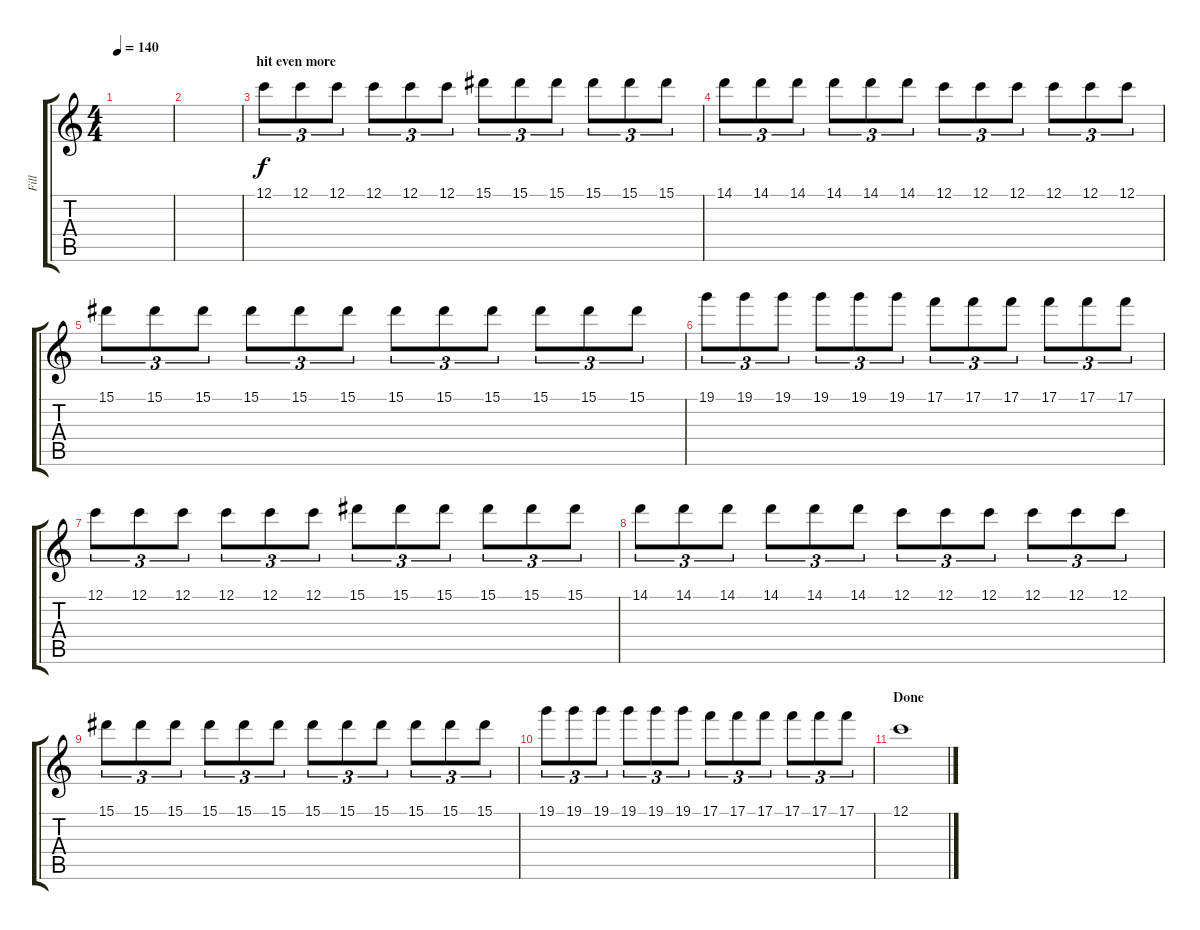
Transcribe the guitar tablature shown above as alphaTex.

\track ("Fill" "Fill") {instrument distortionguitar}
\staff {score tabs}
\tuning (C4 G3 Eb3 Bb2 F2 C2) {hide}
\ts (4 4)
\tempo 140
\clef g2
\ks c
|
|
\section ("" "hit even more")
12.1.8{tu (3 2)} 12.1.8{tu (3 2)} 12.1.8{tu (3 2)} 12.1.8{tu (3 2)} 12.1.8{tu (3 2)} 12.1.8{tu (3 2)} 15.1.8{tu (3 2)} 15.1.8{tu (3 2)} 15.1.8{tu (3 2)} 15.1.8{tu (3 2)} 15.1.8{tu (3 2)} 15.1.8{tu (3 2)} |
14.1.8{tu (3 2)} 14.1.8{tu (3 2)} 14.1.8{tu (3 2)} 14.1.8{tu (3 2)} 14.1.8{tu (3 2)} 14.1.8{tu (3 2)} 12.1.8{tu (3 2)} 12.1.8{tu (3 2)} 12.1.8{tu (3 2)} 12.1.8{tu (3 2)} 12.1.8{tu (3 2)} 12.1.8{tu (3 2)} |
15.1.8{tu (3 2)} 15.1.8{tu (3 2)} 15.1.8{tu (3 2)} 15.1.8{tu (3 2)} 15.1.8{tu (3 2)} 15.1.8{tu (3 2)} 15.1.8{tu (3 2)} 15.1.8{tu (3 2)} 15.1.8{tu (3 2)} 15.1.8{tu (3 2)} 15.1.8{tu (3 2)} 15.1.8{tu (3 2)} |
19.1.8{tu (3 2)} 19.1.8{tu (3 2)} 19.1.8{tu (3 2)} 19.1.8{tu (3 2)} 19.1.8{tu (3 2)} 19.1.8{tu (3 2)} 17.1.8{tu (3 2)} 17.1.8{tu (3 2)} 17.1.8{tu (3 2)} 17.1.8{tu (3 2)} 17.1.8{tu (3 2)} 17.1.8{tu (3 2)} |
12.1.8{tu (3 2)} 12.1.8{tu (3 2)} 12.1.8{tu (3 2)} 12.1.8{tu (3 2)} 12.1.8{tu (3 2)} 12.1.8{tu (3 2)} 15.1.8{tu (3 2)} 15.1.8{tu (3 2)} 15.1.8{tu (3 2)} 15.1.8{tu (3 2)} 15.1.8{tu (3 2)} 15.1.8{tu (3 2)} |
14.1.8{tu (3 2)} 14.1.8{tu (3 2)} 14.1.8{tu (3 2)} 14.1.8{tu (3 2)} 14.1.8{tu (3 2)} 14.1.8{tu (3 2)} 12.1.8{tu (3 2)} 12.1.8{tu (3 2)} 12.1.8{tu (3 2)} 12.1.8{tu (3 2)} 12.1.8{tu (3 2)} 12.1.8{tu (3 2)} |
15.1.8{tu (3 2)} 15.1.8{tu (3 2)} 15.1.8{tu (3 2)} 15.1.8{tu (3 2)} 15.1.8{tu (3 2)} 15.1.8{tu (3 2)} 15.1.8{tu (3 2)} 15.1.8{tu (3 2)} 15.1.8{tu (3 2)} 15.1.8{tu (3 2)} 15.1.8{tu (3 2)} 15.1.8{tu (3 2)} |
19.1.8{tu (3 2)} 19.1.8{tu (3 2)} 19.1.8{tu (3 2)} 19.1.8{tu (3 2)} 19.1.8{tu (3 2)} 19.1.8{tu (3 2)} 17.1.8{tu (3 2)} 17.1.8{tu (3 2)} 17.1.8{tu (3 2)} 17.1.8{tu (3 2)} 17.1.8{tu (3 2)} 17.1.8{tu (3 2)} |
\section ("" "Done")
12.1.1
